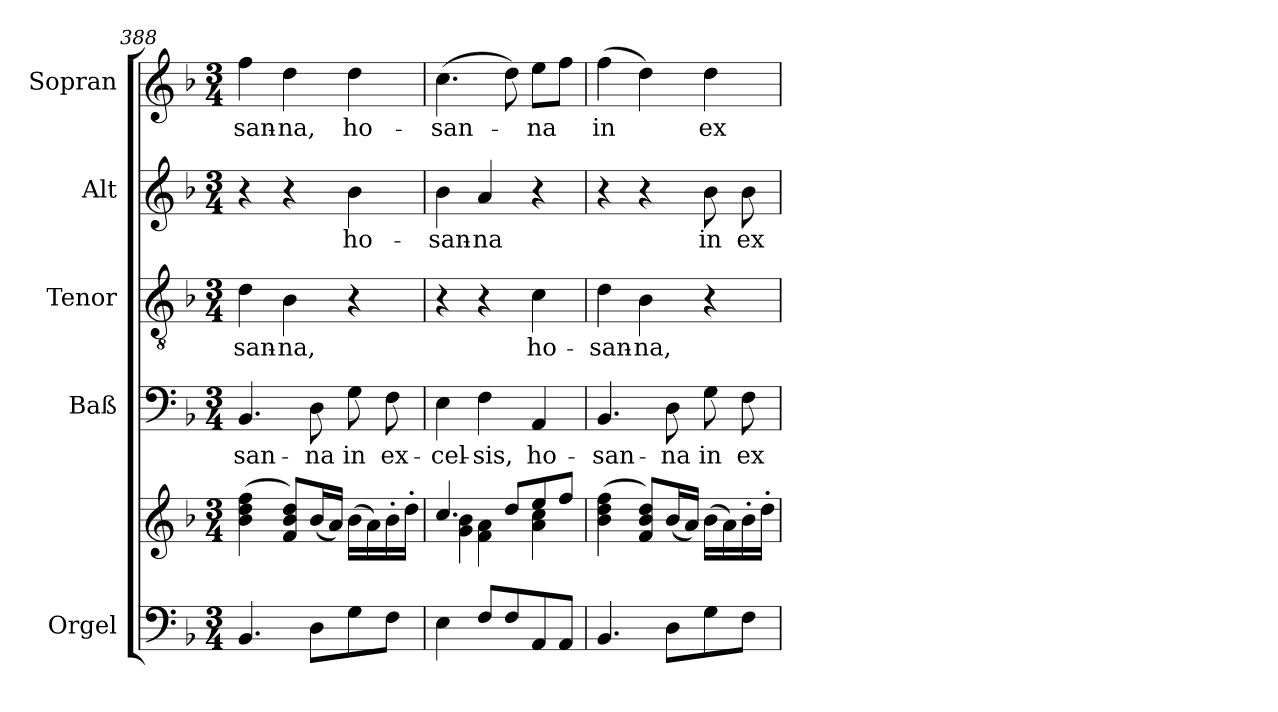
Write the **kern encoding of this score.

**kern	**kern	**kern	**text	**kern	**text	**kern	**text	**kern	**text
*part5	*part5	*part4	*part4	*part3	*part3	*part2	*part2	*part1	*part1
*staff6	*staff5	*staff4	*staff4	*staff3	*staff3	*staff2	*staff2	*staff1	*staff1
*I"Orgel	*	*I"Baß	*	*I"Tenor	*	*I"Alt	*	*I"Sopran	*
*I'Org.	*	*	*	*	*	*	*	*	*
*clefF4	*clefG2	*clefF4	*	*clefGv2	*	*clefG2	*	*clefG2	*
*k[b-]	*k[b-]	*k[b-]	*	*k[b-]	*	*k[b-]	*	*k[b-]	*
*F:	*F:	*F:	*	*F:	*	*F:	*	*F:	*
*M3/4	*M3/4	*M3/4	*	*M3/4	*	*M3/4	*	*M3/4	*
=388	=388	=388	=388	=388	=388	=388	=388	=388	=388
!	!	!	!LO:LY:b	!	!LO:LY:b	!	!	!	!LO:LY:b
4.BB-/	(>4b-\ 4dd\ 4ff\	4.BB-/	-san-	4d\	-san-	4r	.	4ff\	-san-
!	!	!	!	!	!LO:LY:b	!	!	!	!LO:LY:b
.	8f/ 8b-/ 8dd/L)	.	.	4B-\	-na,	4r	.	4dd\	-na,
!	!	!	!LO:LY:b	!	!	!	!	!	!
8D\L	(<16b-/L	8D\	-na	.	.	.	.	.	.
.	16a/JJ)	.	.	.	.	.	.	.	.
!	!	!	!LO:LY:b	!	!	!	!LO:LY:b	!	!LO:LY:b
8G\	(>16b-\LL	8G\	in	4r	.	4b-\	ho-	4dd\	ho-
.	16a\)	.	.	.	.	.	.	.	.
!	!	!	!LO:LY:b	!	!	!	!	!	!
8F\J	16b-'>\	8F\	ex-	.	.	.	.	.	.
.	16dd'>\JJ	.	.	.	.	.	.	.	.
=389	=389	=389	=389	=389	=389	=389	=389	=389	=389
*	*^	*	*	*	*	*	*	*	*
!	!	!	!	!LO:LY:b	!	!	!	!LO:LY:b	!	!LO:LY:b
4E\	4.cc/	4g\ 4b-\	4E\	-cel-	4r	.	4b-\	-san-	(>4.cc\	-san-
!	!	!	!	!LO:LY:b	!	!	!	!LO:LY:b	!	!
8F/L	.	4f\ 4a\	4F\	-sis,	4r	.	4a/	-na	.	.
8F/	8dd/L	.	.	.	.	.	.	.	8dd\)	.
!	!	!	!	!LO:LY:b	!	!LO:LY:b	!	!	!	!LO:LY:b
8AA/	8ee/	4a\ 4cc\	4AA/	ho-	4c\	ho-	4r	.	8ee\L	-na
8AA/J	8ff/J	.	.	.	.	.	.	.	8ff\J	.
*	*v	*v	*	*	*	*	*	*	*	*
=390	=390	=390	=390	=390	=390	=390	=390	=390	=390
!	!	!	!LO:LY:b	!	!LO:LY:b	!	!	!	!LO:LY:b
4.BB-/	(>4b-\ 4dd\ 4ff\	4.BB-/	-san-	4d\	-san-	4r	.	(>4ff\	in
!	!	!	!	!	!LO:LY:b	!	!	!	!
.	8f/ 8b-/ 8dd/L)	.	.	4B-\	-na,	4r	.	4dd\)	.
!	!	!	!LO:LY:b	!	!	!	!	!	!
8D\L	(<16b-/L	8D\	-na	.	.	.	.	.	.
.	16a/JJ)	.	.	.	.	.	.	.	.
!	!	!	!LO:LY:b	!	!	!	!LO:LY:b	!	!LO:LY:b
8G\	(>16b-\LL	8G\	in	4r	.	8b-\	in	4dd\	ex-
.	16a\)	.	.	.	.	.	.	.	.
!	!	!	!LO:LY:b	!	!	!	!LO:LY:b	!	!
8F\J	16b-'>\	8F\	ex-	.	.	8b-\	ex-	.	.
.	16dd'>\JJ	.	.	.	.	.	.	.	.
=	=	=	=	=	=	=	=	=	=
*-	*-	*-	*-	*-	*-	*-	*-	*-	*-
